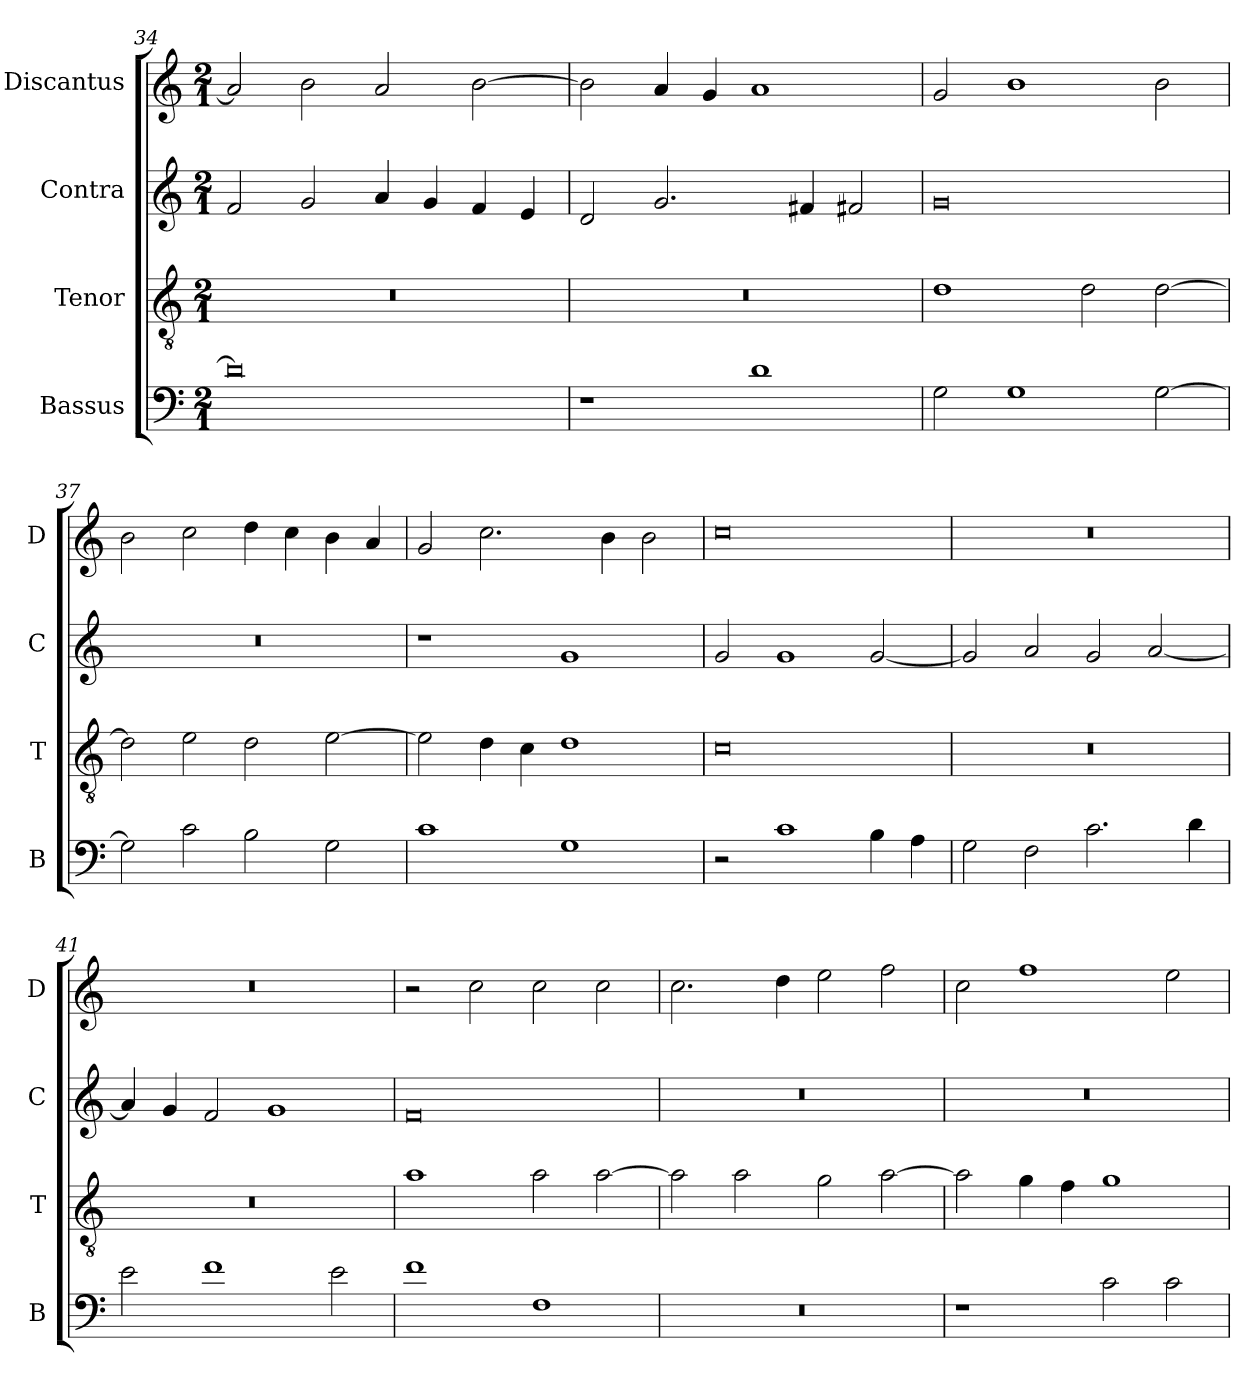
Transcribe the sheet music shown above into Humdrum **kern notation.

**kern	**kern	**kern	**kern
*part4	*part3	*part2	*part1
*staff4	*staff3	*staff2	*staff1
*I"Bassus	*I"Tenor	*I"Contra	*I"Discantus
*I'B	*I'T	*I'C	*I'D
*clefF4	*clefGv2	*clefG2	*clefG2
*k[]	*k[]	*k[]	*k[]
*M2/1	*M2/1	*M2/1	*M2/1
=34	=34	=34	=34
0d]	0r	2f/	2a/]
.	.	2g/	2b\
.	.	4a/	2a/
.	.	4g/	.
.	.	4f/	[2b\
.	.	4e/	.
=35	=35	=35	=35
1r	0r	2d/	2b\]
.	.	2.g/	4a/
.	.	.	4g/
1d	.	.	1a
.	.	4f#X/	.
.	.	2f#X/	.
=36	=36	=36	=36
2G\	1d	0g	2g/
1G	.	.	1b
.	2d\	.	.
[2G\	[2d\	.	2b\
=37	=37	=37	=37
2G\]	2d\]	0r	2b\
2c\	2e\	.	2cc\
2B\	2d\	.	4dd\
.	.	.	4cc\
2G\	[2e\	.	4b\
.	.	.	4a/
=38	=38	=38	=38
1c	2e\]	1r	2g/
.	4d\	.	2.cc\
.	4c\	.	.
1G	1d	1g	.
.	.	.	4b\
.	.	.	2b\
=39	=39	=39	=39
2r	0c	2g/	0cc
1c	.	1g	.
4B\	.	[2g/	.
4A\	.	.	.
=40	=40	=40	=40
2G\	0r	2g/]	0r
2F\	.	2a/	.
2.c\	.	2g/	.
.	.	[2a/	.
4d\	.	.	.
=41	=41	=41	=41
2e\	0r	4a/]	0r
.	.	4g/	.
1f	.	2f/	.
.	.	1g	.
2e\	.	.	.
=42	=42	=42	=42
1f	1a	0f	2r
.	.	.	2cc\
1F	2a\	.	2cc\
.	[2a\	.	2cc\
=43	=43	=43	=43
0r	2a\]	0r	2.cc\
.	2a\	.	.
.	.	.	4dd\
.	2g\	.	2ee\
.	[2a\	.	2ff\
=44	=44	=44	=44
1r	2a\]	0r	2cc\
.	4g\	.	1ff
.	4f\	.	.
2c\	1g	.	.
2c\	.	.	2ee\
=	=	=	=
*-	*-	*-	*-
